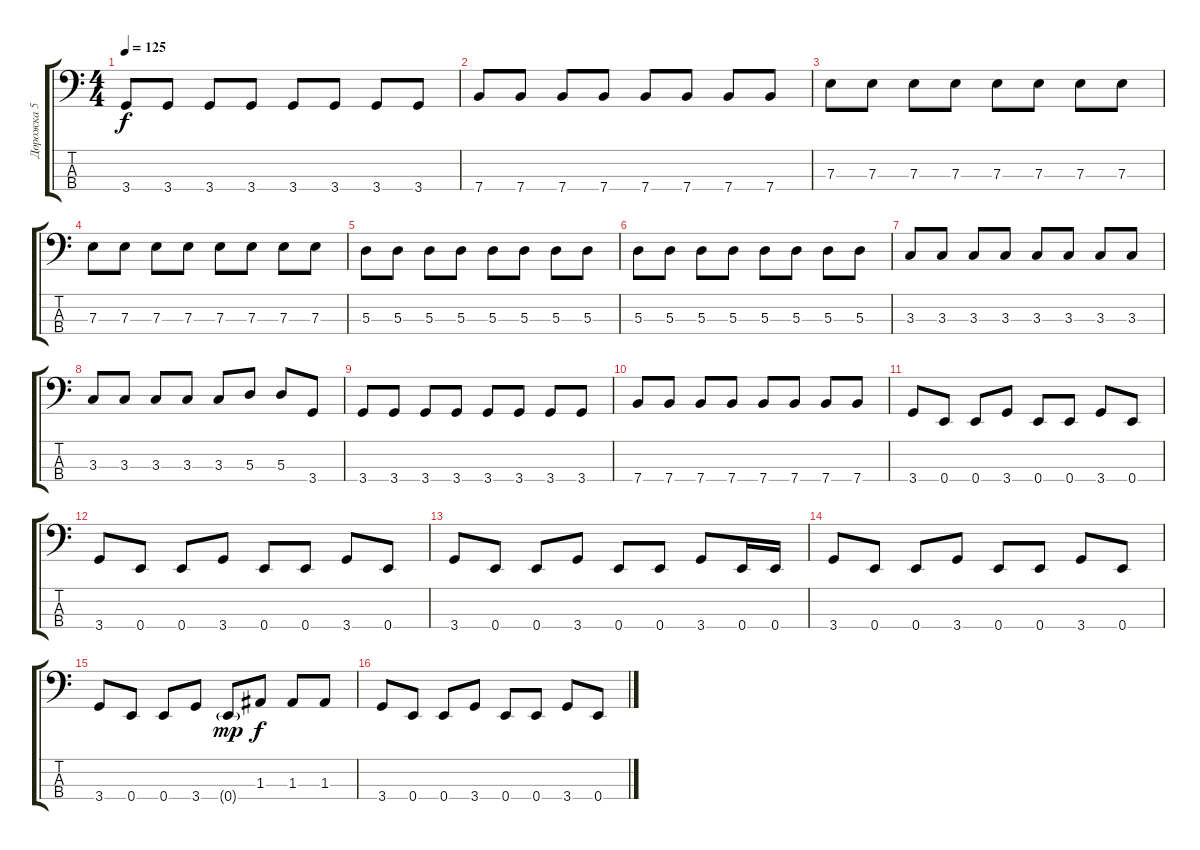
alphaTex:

\track ("Дорожка 5" "Дорожка 5") {instrument electricbassfinger}
\staff {score tabs}
\tuning (G2 D2 A1 E1) {hide}
\ts (4 4)
\tempo 125
\clef f4
\ks c
3.4.8{dy f} 3.4.8 3.4.8 3.4.8 3.4.8 3.4.8 3.4.8 3.4.8 |
7.4.8 7.4.8 7.4.8 7.4.8 7.4.8 7.4.8 7.4.8 7.4.8 |
7.3.8 7.3.8 7.3.8 7.3.8 7.3.8 7.3.8 7.3.8 7.3.8 |
7.3.8 7.3.8 7.3.8 7.3.8 7.3.8 7.3.8 7.3.8 7.3.8 |
5.3.8 5.3.8 5.3.8 5.3.8 5.3.8 5.3.8 5.3.8 5.3.8 |
5.3.8 5.3.8 5.3.8 5.3.8 5.3.8 5.3.8 5.3.8 5.3.8 |
3.3.8 3.3.8 3.3.8 3.3.8 3.3.8 3.3.8 3.3.8 3.3.8 |
3.3.8 3.3.8 3.3.8 3.3.8 3.3.8 5.3.8 5.3.8 3.4.8 |
3.4.8 3.4.8 3.4.8 3.4.8 3.4.8 3.4.8 3.4.8 3.4.8 |
7.4.8 7.4.8 7.4.8 7.4.8 7.4.8 7.4.8 7.4.8 7.4.8 |
3.4.8{instrument fretlessbass} 0.4.8 0.4.8 3.4.8 0.4.8 0.4.8 3.4.8 0.4.8 |
3.4.8{instrument electricbassfinger} 0.4.8 0.4.8 3.4.8 0.4.8 0.4.8 3.4.8 0.4.8 |
3.4.8 0.4.8 0.4.8 3.4.8 0.4.8 0.4.8 3.4.8 0.4.16 0.4.16 |
3.4.8 0.4.8 0.4.8 3.4.8 0.4.8 0.4.8 3.4.8 0.4.8 |
3.4.8 0.4.8 0.4.8 3.4.8 0.4{g}.8{dy mp} 1.3.8{dy f} 1.3.8 1.3.8 |
3.4.8 0.4.8 0.4.8 3.4.8 0.4.8 0.4.8 3.4.8 0.4.8
